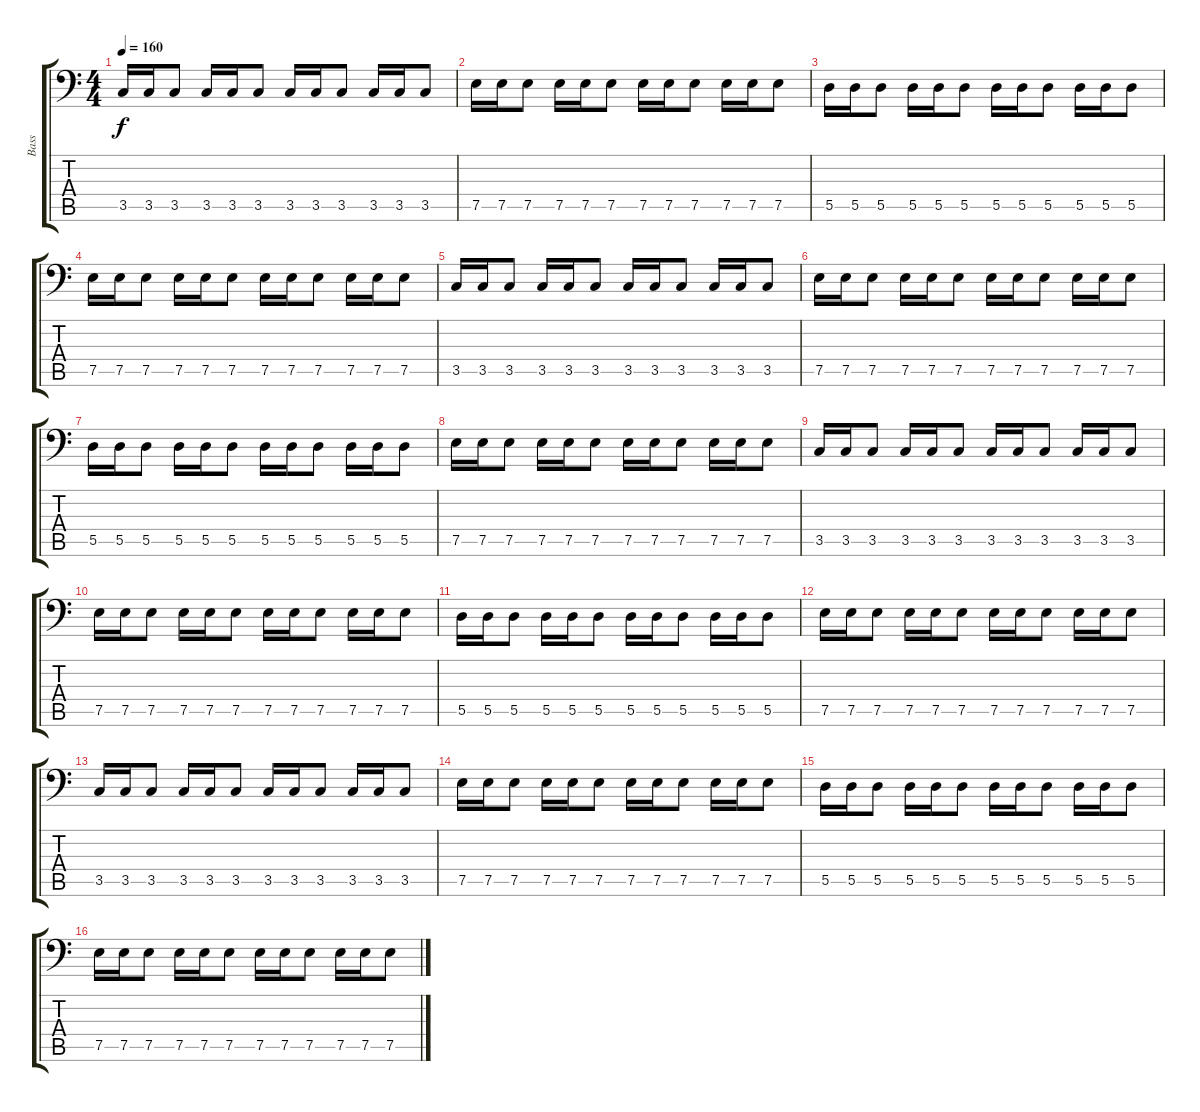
\track ("Bass" "Bass") {instrument electricbassfinger}
\staff {score tabs}
\tuning (E3 B2 G2 D2 A1 E1) {hide}
\ts (4 4)
\tempo 160
\clef f4
\ks c
3.5.16{dy f} 3.5.16 3.5.8 3.5.16 3.5.16 3.5.8 3.5.16 3.5.16 3.5.8 3.5.16 3.5.16 3.5.8 |
7.5.16 7.5.16 7.5.8 7.5.16 7.5.16 7.5.8 7.5.16 7.5.16 7.5.8 7.5.16 7.5.16 7.5.8 |
5.5.16 5.5.16 5.5.8 5.5.16 5.5.16 5.5.8 5.5.16 5.5.16 5.5.8 5.5.16 5.5.16 5.5.8 |
7.5.16 7.5.16 7.5.8 7.5.16 7.5.16 7.5.8 7.5.16 7.5.16 7.5.8 7.5.16 7.5.16 7.5.8 |
3.5.16 3.5.16 3.5.8 3.5.16 3.5.16 3.5.8 3.5.16 3.5.16 3.5.8 3.5.16 3.5.16 3.5.8 |
7.5.16 7.5.16 7.5.8 7.5.16 7.5.16 7.5.8 7.5.16 7.5.16 7.5.8 7.5.16 7.5.16 7.5.8 |
5.5.16 5.5.16 5.5.8 5.5.16 5.5.16 5.5.8 5.5.16 5.5.16 5.5.8 5.5.16 5.5.16 5.5.8 |
7.5.16 7.5.16 7.5.8 7.5.16 7.5.16 7.5.8 7.5.16 7.5.16 7.5.8 7.5.16 7.5.16 7.5.8 |
3.5.16 3.5.16 3.5.8 3.5.16 3.5.16 3.5.8 3.5.16 3.5.16 3.5.8 3.5.16 3.5.16 3.5.8 |
7.5.16 7.5.16 7.5.8 7.5.16 7.5.16 7.5.8 7.5.16 7.5.16 7.5.8 7.5.16 7.5.16 7.5.8 |
5.5.16 5.5.16 5.5.8 5.5.16 5.5.16 5.5.8 5.5.16 5.5.16 5.5.8 5.5.16 5.5.16 5.5.8 |
7.5.16 7.5.16 7.5.8 7.5.16 7.5.16 7.5.8 7.5.16 7.5.16 7.5.8 7.5.16 7.5.16 7.5.8 |
3.5.16 3.5.16 3.5.8 3.5.16 3.5.16 3.5.8 3.5.16 3.5.16 3.5.8 3.5.16 3.5.16 3.5.8 |
7.5.16 7.5.16 7.5.8 7.5.16 7.5.16 7.5.8 7.5.16 7.5.16 7.5.8 7.5.16 7.5.16 7.5.8 |
5.5.16 5.5.16 5.5.8 5.5.16 5.5.16 5.5.8 5.5.16 5.5.16 5.5.8 5.5.16 5.5.16 5.5.8 |
7.5.16 7.5.16 7.5.8 7.5.16 7.5.16 7.5.8 7.5.16 7.5.16 7.5.8 7.5.16 7.5.16 7.5.8
